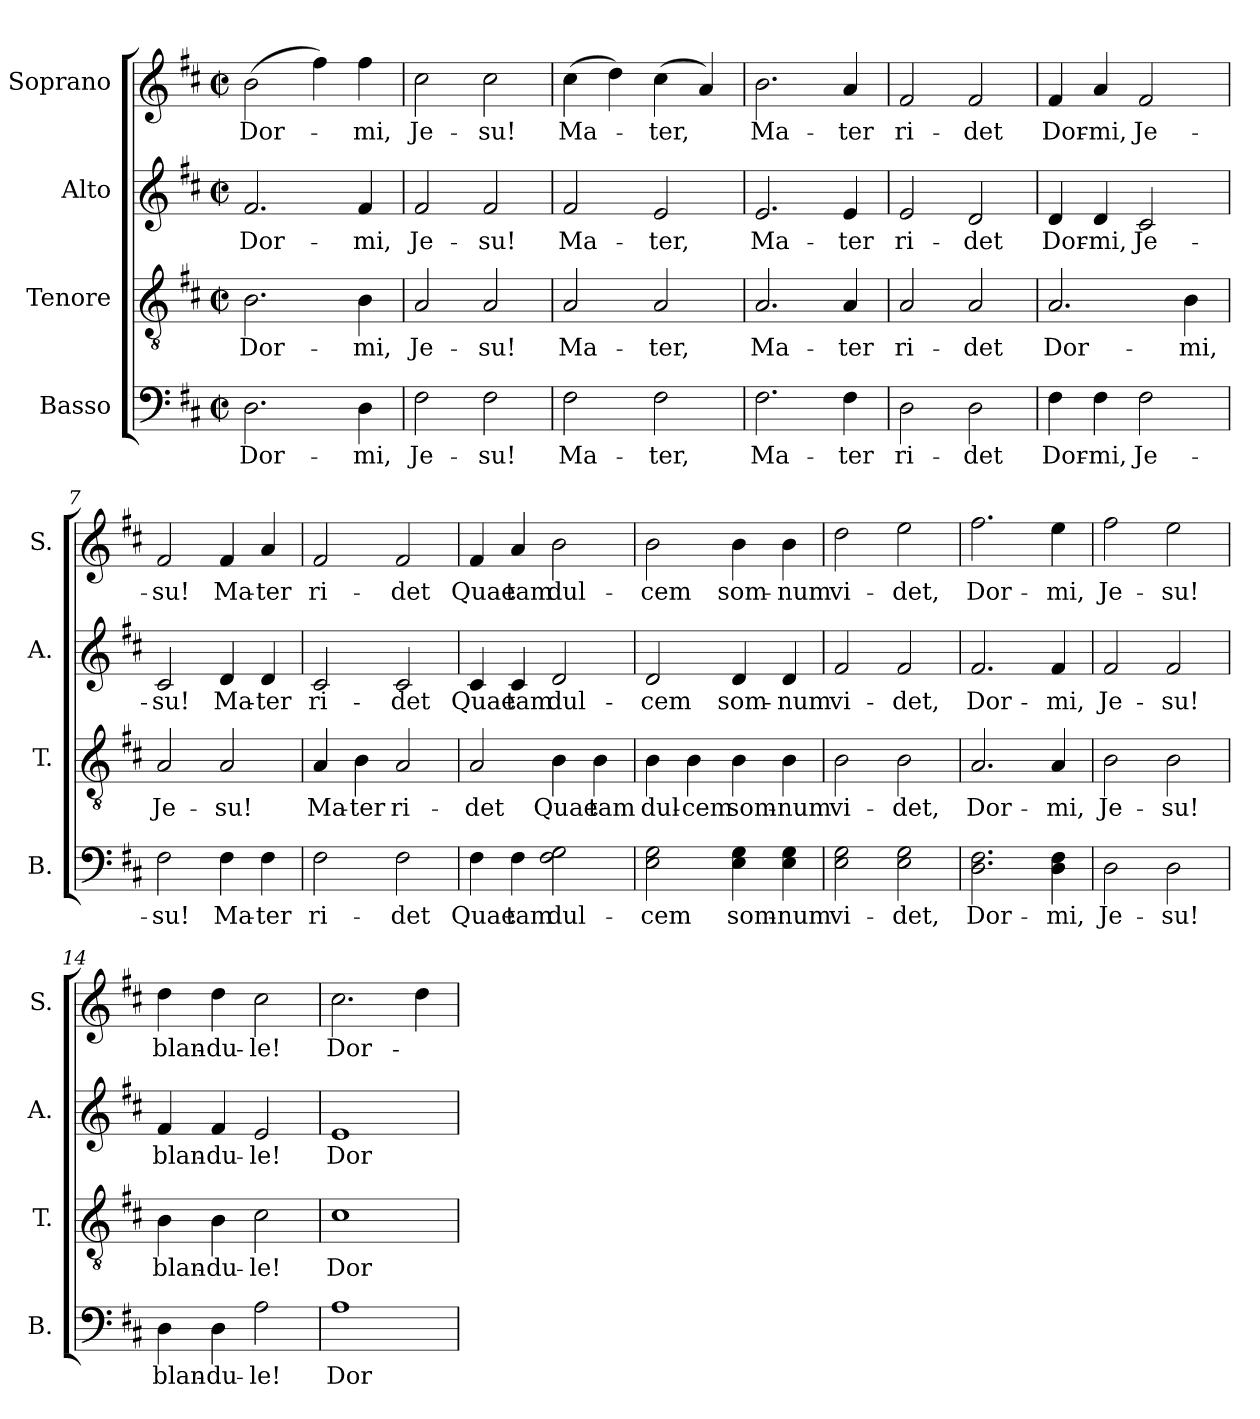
**kern	**text	**kern	**text	**kern	**text	**kern	**text
*part4	*part4	*part3	*part3	*part2	*part2	*part1	*part1
*staff4	*staff4	*staff3	*staff3	*staff2	*staff2	*staff1	*staff1
*I"Basso	*	*I"Tenore	*	*I"Alto	*	*I"Soprano	*
*I'B.	*	*I'T.	*	*I'A.	*	*I'S.	*
!!LO:PB:g=z
*stria5	*	*stria5	*	*stria5	*	*stria5	*
*clefF4	*	*clefGv2	*	*clefG2	*	*clefG2	*
*k[f#c#]	*	*k[f#c#]	*	*k[f#c#]	*	*k[f#c#]	*
*D:	*	*D:	*	*D:	*	*D:	*
*M2/2	*	*M2/2	*	*M2/2	*	*M2/2	*
*met(c|)	*	*met(c|)	*	*met(c|)	*	*met(c|)	*
=1	=1	=1	=1	=1	=1	=1	=1
!	!LO:LY:b:cj	!	!LO:LY:b:cj	!	!LO:LY:b:cj	!	!LO:LY:b:cj
2.D\	Dor-	2.B\	Dor-	2.f#/	Dor-	(>2b\	Dor-
.	.	.	.	.	.	4ff#\)	.
!	!LO:LY:b:cj	!	!LO:LY:b:cj	!	!LO:LY:b:cj	!	!LO:LY:b:cj
4D\	-mi,	4B\	-mi,	4f#/	-mi,	4ff#\	-mi,
=2	=2	=2	=2	=2	=2	=2	=2
!	!LO:LY:b:cj	!	!LO:LY:b:cj	!	!LO:LY:b:cj	!	!LO:LY:b:cj
2F#\	Je-	2A/	Je-	2f#/	Je-	2cc#\	Je-
!	!LO:LY:b:cj	!	!LO:LY:b:cj	!	!LO:LY:b:cj	!	!LO:LY:b:cj
2F#\	-su!	2A/	-su!	2f#/	-su!	2cc#\	-su!
=3	=3	=3	=3	=3	=3	=3	=3
!	!LO:LY:b:cj	!	!LO:LY:b:cj	!	!LO:LY:b:cj	!	!LO:LY:b:cj
2F#\	Ma-	2A/	Ma-	2f#/	Ma-	(>4cc#\	Ma-
.	.	.	.	.	.	4dd\)	.
!	!LO:LY:b:cj	!	!LO:LY:b:cj	!	!LO:LY:b:cj	!	!LO:LY:b
2F#\	-ter,	2A/	-ter,	2e/	-ter,	(>4cc#\	-ter,
.	.	.	.	.	.	4a/)	.
=4	=4	=4	=4	=4	=4	=4	=4
!	!LO:LY:b:cj	!	!LO:LY:b:cj	!	!LO:LY:b:cj	!	!LO:LY:b:cj
2.F#\	Ma-	2.A/	Ma-	2.e/	Ma-	2.b\	Ma-
!	!LO:LY:b:cj	!	!LO:LY:b:cj	!	!LO:LY:b:cj	!	!LO:LY:b:cj
4F#\	-ter	4A/	-ter	4e/	-ter	4a/	-ter
!!LO:LB:g=z
=5	=5	=5	=5	=5	=5	=5	=5
!	!LO:LY:b:cj	!	!LO:LY:b:cj	!	!LO:LY:b:cj	!	!LO:LY:b:cj
2D\	ri-	2A/	ri-	2e/	ri-	2f#/	ri-
!	!LO:LY:b:cj	!	!LO:LY:b:cj	!	!LO:LY:b:cj	!	!LO:LY:b:cj
2D\	-det	2A/	-det	2d/	-det	2f#/	-det
=6	=6	=6	=6	=6	=6	=6	=6
!	!LO:LY:b:cj	!	!LO:LY:b:cj	!	!LO:LY:b:cj	!	!LO:LY:b:cj
4F#\	Dor-	2.A/	Dor-	4d/	Dor-	4f#/	Dor-
!	!LO:LY:b:cj	!	!	!	!LO:LY:b:cj	!	!LO:LY:b:cj
4F#\	-mi,	.	.	4d/	-mi,	4a/	-mi,
!	!LO:LY:b:cj	!	!	!	!LO:LY:b:cj	!	!LO:LY:b:cj
2F#\	Je-	.	.	2c#/	Je-	2f#/	Je-
!	!	!	!LO:LY:b:cj	!	!	!	!
.	.	4B\	-mi,	.	.	.	.
=7	=7	=7	=7	=7	=7	=7	=7
!	!LO:LY:b:cj	!	!LO:LY:b:cj	!	!LO:LY:b:cj	!	!LO:LY:b:cj
2F#\	-su!	2A/	Je-	2c#/	-su!	2f#/	-su!
!	!LO:LY:b:cj	!	!LO:LY:b:cj	!	!LO:LY:b:cj	!	!LO:LY:b:cj
4F#\	Ma-	2A/	-su!	4d/	Ma-	4f#/	Ma-
!	!LO:LY:b:cj	!	!	!	!LO:LY:b:cj	!	!LO:LY:b:cj
4F#\	-ter	.	.	4d/	-ter	4a/	-ter
=8	=8	=8	=8	=8	=8	=8	=8
!	!LO:LY:b:cj	!	!LO:LY:b:cj	!	!LO:LY:b:cj	!	!LO:LY:b:cj
2F#\	ri-	4A/	Ma-	2c#/	ri-	2f#/	ri-
!	!	!	!LO:LY:b:cj	!	!	!	!
.	.	4B\	-ter	.	.	.	.
!	!LO:LY:b:cj	!	!LO:LY:b:cj	!	!LO:LY:b:cj	!	!LO:LY:b:cj
2F#\	-det	2A/	ri-	2c#/	-det	2f#/	-det
!!LO:LB:g=z
=9	=9	=9	=9	=9	=9	=9	=9
!	!LO:LY:b:cj	!	!LO:LY:b:cj	!	!LO:LY:b:cj	!	!LO:LY:b:cj
4F#\	Quae	2A/	-det	4c#/	Quae	4f#/	Quae
!	!LO:LY:b:cj	!	!	!	!LO:LY:b:cj	!	!LO:LY:b:cj
4F#\	tam	.	.	4c#/	tam	4a/	tam
!	!LO:LY:b	!	!LO:LY:b:cj	!	!LO:LY:b:cj	!	!LO:LY:b:cj
2F#\ 2G\	dul-	4B\	Quae	2d/	dul-	2b\	dul-
!	!	!	!LO:LY:b:cj	!	!	!	!
.	.	4B\	tam	.	.	.	.
=10	=10	=10	=10	=10	=10	=10	=10
!	!LO:LY:b:cj	!	!LO:LY:b:cj	!	!LO:LY:b:cj	!	!LO:LY:b:cj
2G\ 2E\	-cem	4B\	dul-	2d/	-cem	2b\	-cem
!	!	!	!LO:LY:b:cj	!	!	!	!
.	.	4B\	-cem	.	.	.	.
!	!LO:LY:b:cj	!	!LO:LY:b:cj	!	!LO:LY:b:cj	!	!LO:LY:b:cj
4G\ 4E\	som-	4B\	som-	4d/	som-	4b\	som-
!	!LO:LY:b:cj	!	!LO:LY:b:cj	!	!LO:LY:b:cj	!	!LO:LY:b:cj
4G\ 4E\	-num	4B\	-num	4d/	-num	4b\	-num
=11	=11	=11	=11	=11	=11	=11	=11
!	!LO:LY:b:cj	!	!LO:LY:b:cj	!	!LO:LY:b:cj	!	!LO:LY:b:cj
2G\ 2E\	vi-	2B\	vi-	2f#/	vi-	2dd\	vi-
!	!LO:LY:b:cj	!	!LO:LY:b:cj	!	!LO:LY:b:cj	!	!LO:LY:b:cj
2G\ 2E\	-det,	2B\	-det,	2f#/	-det,	2ee\	-det,
=12	=12	=12	=12	=12	=12	=12	=12
!	!LO:LY:b:cj	!	!LO:LY:b:cj	!	!LO:LY:b:cj	!	!LO:LY:b:cj
2.F#\ 2.D\	Dor-	2.A/	Dor-	2.f#/	Dor-	2.ff#\	Dor-
!	!LO:LY:b:cj	!	!LO:LY:b:cj	!	!LO:LY:b:cj	!	!LO:LY:b:cj
4F#\ 4D\	-mi,	4A/	-mi,	4f#/	-mi,	4ee\	-mi,
!!LO:PB:g=z
=13	=13	=13	=13	=13	=13	=13	=13
!	!LO:LY:b:cj	!	!LO:LY:b:cj	!	!LO:LY:b:cj	!	!LO:LY:b:cj
2D\	Je-	2B\	Je-	2f#/	Je-	2ff#\	Je-
!	!LO:LY:b:cj	!	!LO:LY:b:cj	!	!LO:LY:b:cj	!	!LO:LY:b:cj
2D\	-su!	2B\	-su!	2f#/	-su!	2ee\	-su!
=14	=14	=14	=14	=14	=14	=14	=14
!	!LO:LY:b:cj	!	!LO:LY:b:cj	!	!LO:LY:b:cj	!	!LO:LY:b:cj
4D\	blan-	4B\	blan-	4f#/	blan-	4dd\	blan-
!	!LO:LY:b:cj	!	!LO:LY:b:cj	!	!LO:LY:b:cj	!	!LO:LY:b:cj
4D\	-du-	4B\	-du-	4f#/	-du-	4dd\	-du-
!	!LO:LY:b:cj	!	!LO:LY:b:cj	!	!LO:LY:b:cj	!	!LO:LY:b:cj
2A\	-le!	2c#\	-le!	2e/	-le!	2cc#\	-le!
=15	=15	=15	=15	=15	=15	=15	=15
!	!LO:LY:b:cj	!	!LO:LY:b:cj	!	!LO:LY:b:cj	!	!LO:LY:b:cj
1A	Dor-	1c#	Dor-	1e	Dor-	2.cc#\	Dor-
.	.	.	.	.	.	4dd\	.
=	=	=	=	=	=	=	=
*-	*-	*-	*-	*-	*-	*-	*-
